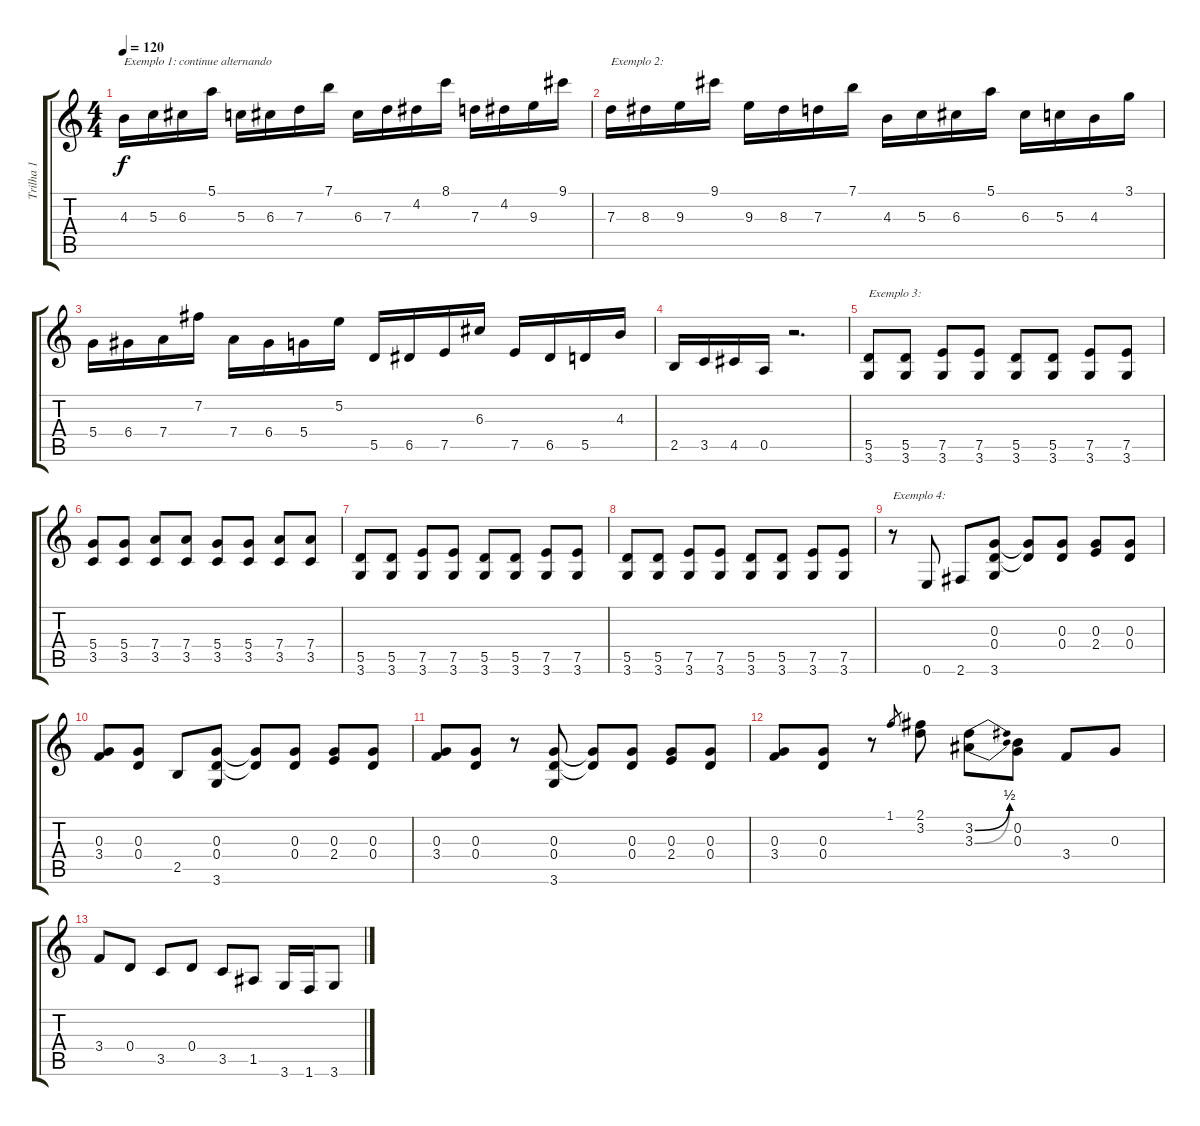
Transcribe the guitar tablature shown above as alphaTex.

\track ("Trilha 1" "Trilha 1") {instrument overdrivenguitar}
\staff {score tabs}
\tuning (E4 B3 G3 D3 A2 E2) {hide}
\ts (4 4)
\tempo 120
\clef g2
\ks c
4.3.16{txt "Exemplo 1: continue alternando" dy f instrument overdrivenguitar} 5.3.16 6.3.16 5.1.16 5.3.16 6.3.16 7.3.16 7.1.16 6.3.16 7.3.16 4.2.16 8.1.16 7.3.16 4.2.16 9.3.16 9.1.16 |
7.3.16{txt "Exemplo 2:"} 8.3.16 9.3.16 9.1.16 9.3.16 8.3.16 7.3.16 7.1.16 4.3.16 5.3.16 6.3.16 5.1.16 6.3.16 5.3.16 4.3.16 3.1.16 |
5.4.16 6.4.16 7.4.16 7.2.16 7.4.16 6.4.16 5.4.16 5.2.16 5.5.16 6.5.16 7.5.16 6.3.16 7.5.16 6.5.16 5.5.16 4.3.16 |
2.5.16 3.5.16 4.5.16 0.5.16 r.2{d} |
(5.5 3.6).8{txt "Exemplo 3:"} (5.5 3.6).8 (7.5 3.6).8 (7.5 3.6).8 (5.5 3.6).8 (5.5 3.6).8 (7.5 3.6).8 (7.5 3.6).8 |
(5.4 3.5).8 (5.4 3.5).8 (7.4 3.5).8 (7.4 3.5).8 (5.4 3.5).8 (5.4 3.5).8 (7.4 3.5).8 (7.4 3.5).8 |
(5.5 3.6).8 (5.5 3.6).8 (7.5 3.6).8 (7.5 3.6).8 (5.5 3.6).8 (5.5 3.6).8 (7.5 3.6).8 (7.5 3.6).8 |
(5.5 3.6).8 (5.5 3.6).8 (7.5 3.6).8 (7.5 3.6).8 (5.5 3.6).8 (5.5 3.6).8 (7.5 3.6).8 (7.5 3.6).8 |
r.8{txt "Exemplo 4:"} 0.6.8 2.6.8 (0.3 0.4 3.6).8 (0.3{t} 0.4{t}).8 (0.3 0.4).8 (0.3 2.4).8 (0.3 0.4).8 |
(0.3 3.4).8 (0.3 0.4).8 2.5.8 (0.3 0.4 3.6).8 (0.3{t} 0.4{t}).8 (0.3 0.4).8 (0.3 2.4).8 (0.3 0.4).8 |
(0.3 3.4).8 (0.3 0.4).8 r.8 (0.3 0.4 3.6).8 (0.3{t} 0.4{t}).8 (0.3 0.4).8 (0.3 2.4).8 (0.3 0.4).8 |
(0.3 3.4).8 (0.3 0.4).8 r.8 1.1.8{gr} (2.1 3.2).8 (3.2{be (bend 0 0 60 2)} 3.3{be (bend 0 0 60 2)}).8 (0.2 0.3).8 3.4.8 0.3.8 |
3.4.8 0.4.8 3.5.8 0.4.8 3.5.8 1.5.8 3.6.16 1.6.16 3.6.8
